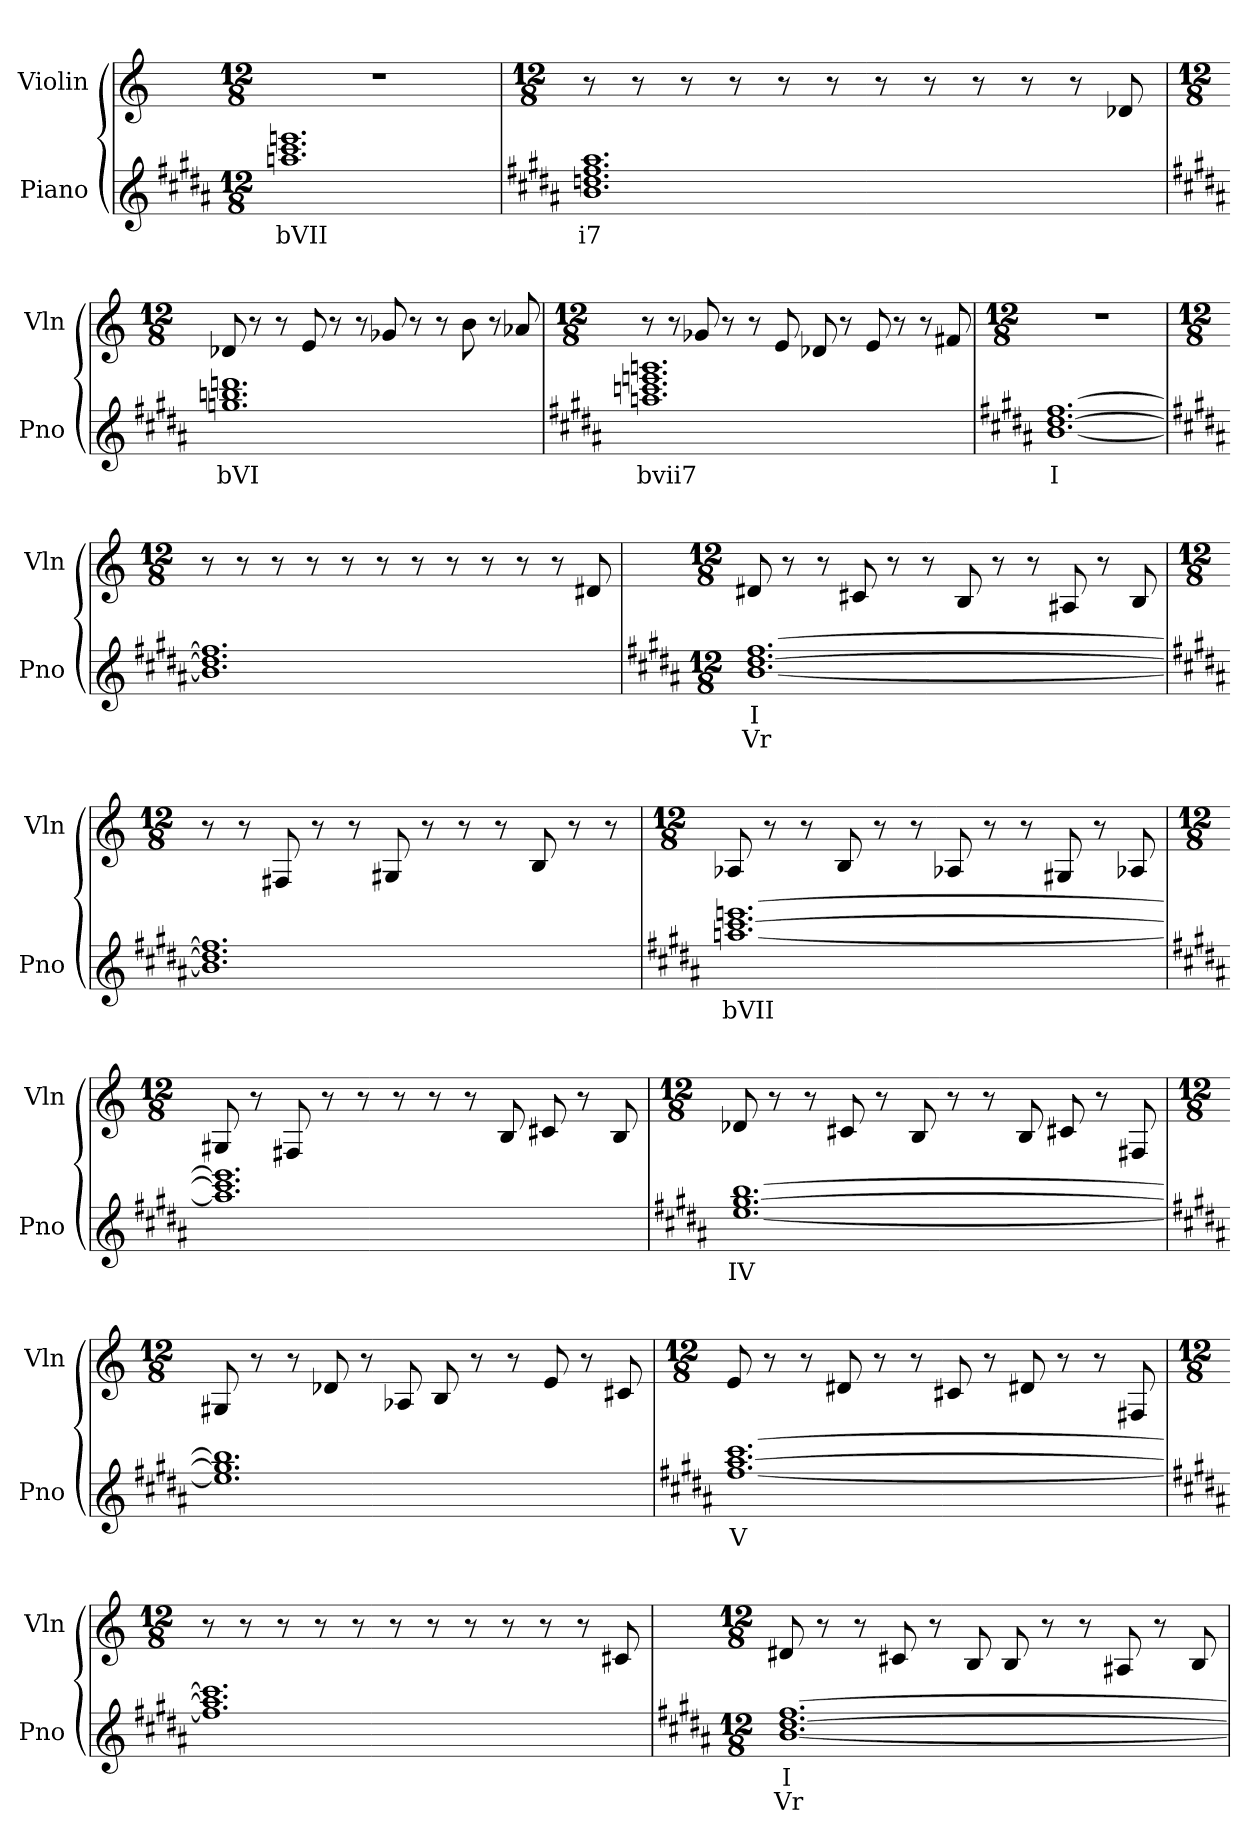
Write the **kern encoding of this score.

**kern	**text	**text	**kern
*part2	*part2	*part2	*part1
*staff2	*staff2	*staff2	*staff1
*I"Piano	*	*	*I"Violin
*I'Pno	*	*	*I'Vln
*k[f#c#g#d#a#]	*	*	*
*B:	*	*	*
*M12/8	*	*	*M12/8
=	=	=	=
1.aan 1.ccc# 1.eeen	bVII	.	1.r
=	=	=	=
*k[f#c#g#d#a#]	*	*	*
*B:	*	*	*
*	*	*	*M12/8
1.b 1.ddn 1.ff# 1.aa#	i7	.	8r
.	.	.	8r
.	.	.	8r
.	.	.	8r
.	.	.	8r
.	.	.	8r
.	.	.	8r
.	.	.	8r
.	.	.	8r
.	.	.	8r
.	.	.	8r
.	.	.	8d-X
=	=	=	=
*k[f#c#g#d#a#]	*	*	*
*B:	*	*	*
*	*	*	*M12/8
1.ggn 1.bbn 1.dddn	bVI	.	8d-X
.	.	.	8r
.	.	.	8r
.	.	.	8e
.	.	.	8r
.	.	.	8r
.	.	.	8g-X
.	.	.	8r
.	.	.	8r
.	.	.	8b
.	.	.	8r
.	.	.	8a-X
=	=	=	=
*k[f#c#g#d#a#]	*	*	*
*B:	*	*	*
*	*	*	*M12/8
1.aan 1.cccn 1.eeen 1.gggn	bvii7	.	8r
.	.	.	8r
.	.	.	8g-X
.	.	.	8r
.	.	.	8r
.	.	.	8e
.	.	.	8d-X
.	.	.	8r
.	.	.	8e
.	.	.	8r
.	.	.	8r
.	.	.	8f#X
=	=	=	=
*k[f#c#g#d#a#]	*	*	*
*B:	*	*	*
*	*	*	*M12/8
[1.b [1.dd# [1.ff#	I	.	1.r
=	=	=	=
*k[f#c#g#d#a#]	*	*	*
*B:	*	*	*
*	*	*	*M12/8
1.b] 1.dd#] 1.ff#]	.	.	8r
.	.	.	8r
.	.	.	8r
.	.	.	8r
.	.	.	8r
.	.	.	8r
.	.	.	8r
.	.	.	8r
.	.	.	8r
.	.	.	8r
.	.	.	8r
.	.	.	8d#X
=	=	=	=
*k[f#c#g#d#a#]	*	*	*
*B:	*	*	*
*M12/8	*	*	*M12/8
[1.b [1.dd# [1.ff#	I	Vr	8d#X
.	.	.	8r
.	.	.	8r
.	.	.	8c#X
.	.	.	8r
.	.	.	8r
.	.	.	8B
.	.	.	8r
.	.	.	8r
.	.	.	8A#X
.	.	.	8r
.	.	.	8B
=	=	=	=
*k[f#c#g#d#a#]	*	*	*
*B:	*	*	*
*	*	*	*M12/8
1.b] 1.dd#] 1.ff#]	.	.	8r
.	.	.	8r
.	.	.	8F#X
.	.	.	8r
.	.	.	8r
.	.	.	8G#X
.	.	.	8r
.	.	.	8r
.	.	.	8r
.	.	.	8B
.	.	.	8r
.	.	.	8r
=	=	=	=
*k[f#c#g#d#a#]	*	*	*
*B:	*	*	*
*	*	*	*M12/8
[1.aan [1.ccc# [1.eeen	bVII	.	8A-X
.	.	.	8r
.	.	.	8r
.	.	.	8B
.	.	.	8r
.	.	.	8r
.	.	.	8A-X
.	.	.	8r
.	.	.	8r
.	.	.	8G#X
.	.	.	8r
.	.	.	8A-X
=	=	=	=
*k[f#c#g#d#a#]	*	*	*
*B:	*	*	*
*	*	*	*M12/8
1.aan] 1.ccc#] 1.eeen]	.	.	8G#X
.	.	.	8r
.	.	.	8F#X
.	.	.	8r
.	.	.	8r
.	.	.	8r
.	.	.	8r
.	.	.	8r
.	.	.	8B
.	.	.	8c#X
.	.	.	8r
.	.	.	8B
=	=	=	=
*k[f#c#g#d#a#]	*	*	*
*B:	*	*	*
*	*	*	*M12/8
[1.ee [1.gg# [1.bb	IV	.	8d-X
.	.	.	8r
.	.	.	8r
.	.	.	8c#X
.	.	.	8r
.	.	.	8B
.	.	.	8r
.	.	.	8r
.	.	.	8B
.	.	.	8c#X
.	.	.	8r
.	.	.	8F#X
=	=	=	=
*k[f#c#g#d#a#]	*	*	*
*B:	*	*	*
*	*	*	*M12/8
1.ee] 1.gg#] 1.bb]	.	.	8G#X
.	.	.	8r
.	.	.	8r
.	.	.	8d-X
.	.	.	8r
.	.	.	8A-X
.	.	.	8B
.	.	.	8r
.	.	.	8r
.	.	.	8e
.	.	.	8r
.	.	.	8c#X
=	=	=	=
*k[f#c#g#d#a#]	*	*	*
*B:	*	*	*
*	*	*	*M12/8
[1.ff# [1.aa# [1.ccc#	V	.	8e
.	.	.	8r
.	.	.	8r
.	.	.	8d#X
.	.	.	8r
.	.	.	8r
.	.	.	8c#X
.	.	.	8r
.	.	.	8d#X
.	.	.	8r
.	.	.	8r
.	.	.	8F#X
=	=	=	=
*k[f#c#g#d#a#]	*	*	*
*B:	*	*	*
*	*	*	*M12/8
1.ff#] 1.aa#] 1.ccc#]	.	.	8r
.	.	.	8r
.	.	.	8r
.	.	.	8r
.	.	.	8r
.	.	.	8r
.	.	.	8r
.	.	.	8r
.	.	.	8r
.	.	.	8r
.	.	.	8r
.	.	.	8c#X
=	=	=	=
*k[f#c#g#d#a#]	*	*	*
*B:	*	*	*
*M12/8	*	*	*M12/8
[1.b [1.dd# [1.ff#	I	Vr	8d#X
.	.	.	8r
.	.	.	8r
.	.	.	8c#X
.	.	.	8r
.	.	.	8B
.	.	.	8B
.	.	.	8r
.	.	.	8r
.	.	.	8A#X
.	.	.	8r
.	.	.	8B
=	=	=	=
*-	*-	*-	*-
